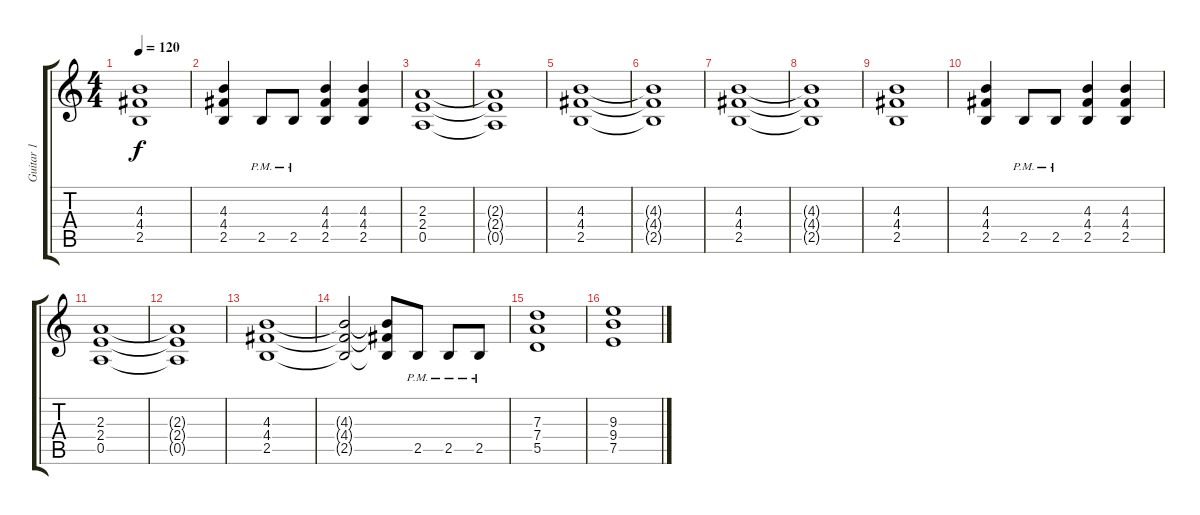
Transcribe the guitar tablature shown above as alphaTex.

\track ("Guitar 1" "Guitar 1") {instrument distortionguitar}
\staff {score tabs}
\tuning (E4 B3 G3 D3 A2 E2) {hide}
\ts (4 4)
\tempo 120
\clef g2
\ks c
(4.3 4.4 2.5).1{dy f} |
(4.3 4.4 2.5).4 2.5{pm}.8 2.5{pm}.8 (4.3 4.4 2.5).4 (4.3 4.4 2.5).4 |
(2.3 2.4 0.5).1 |
(2.3{t} 2.4{t} 0.5{t}).1 |
(4.3 4.4 2.5).1 |
(4.3{t} 4.4{t} 2.5{t}).1 |
(4.3 4.4 2.5).1 |
(4.3{t} 4.4{t} 2.5{t}).1 |
(4.3 4.4 2.5).1 |
(4.3 4.4 2.5).4 2.5{pm}.8 2.5{pm}.8 (4.3 4.4 2.5).4 (4.3 4.4 2.5).4 |
(2.3 2.4 0.5).1 |
(2.3{t} 2.4{t} 0.5{t}).1 |
(4.3 4.4 2.5).1 |
(4.3{t} 4.4{t} 2.5{t}).2 (4.3{t} 4.4{t} 2.5{t}).8 2.5{pm}.8 2.5{pm}.8 2.5{pm}.8 |
(7.3 7.4 5.5).1 |
(9.3 9.4 7.5).1
